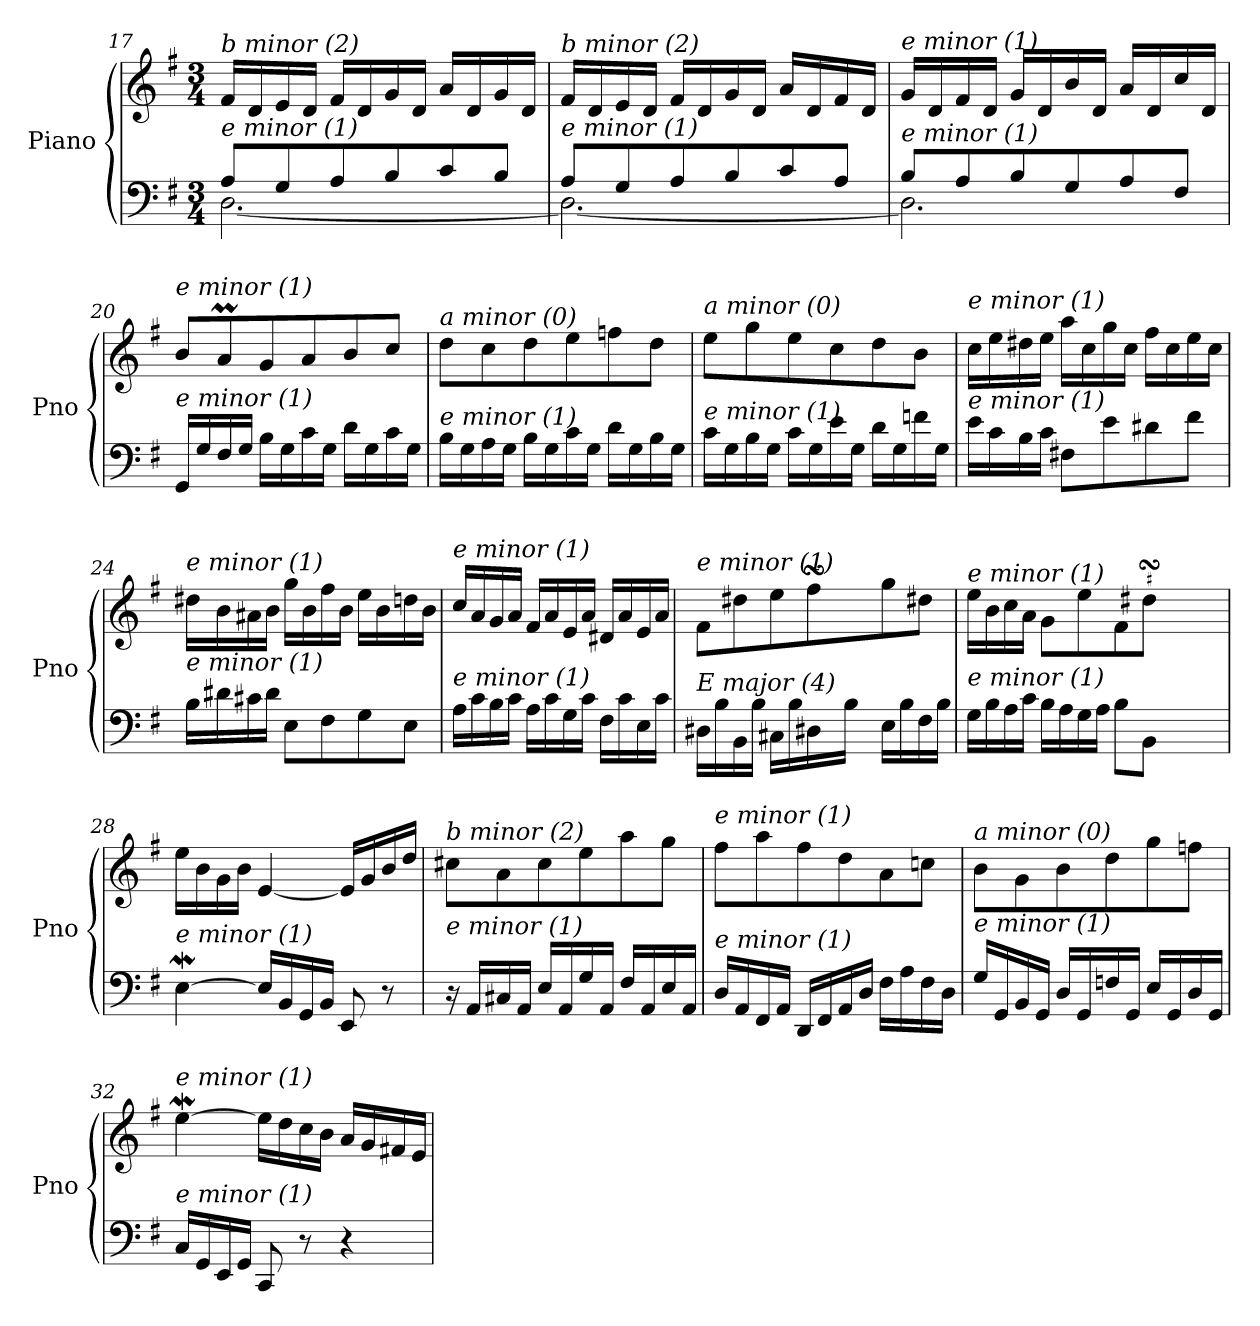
**kern	**kern
*part1	*part1
*staff2	*staff1
*I"Piano	*
*I'Pno	*
!!LO:PB:g=z
*clefF4	*clefG2
*k[f#]	*k[f#]
*M3/4	*M3/4
=17	=17
*^	*
!	!	!LO:TX:i:t=b minor (2)
!LO:TX:i:t=e minor (1)	!	!
8A/L	[2.D\	16f#/LL
.	.	16d/
8G/	.	16e/
.	.	16d/JJ
8A/	.	16f#/LL
.	.	16d/
8B/	.	16g/
.	.	16d/JJ
8c/	.	16a/LL
.	.	16d/
8B/J	.	16g/
.	.	16d/JJ
=18	=18	=18
!	!	!LO:TX:i:t=b minor (2)
!LO:TX:i:t=e minor (1)	!	!
8A/L	2.D\_	16f#/LL
.	.	16d/
8G/	.	16e/
.	.	16d/JJ
8A/	.	16f#/LL
.	.	16d/
8B/	.	16g/
.	.	16d/JJ
8c/	.	16a/LL
.	.	16d/
8A/J	.	16f#/
.	.	16d/JJ
=19	=19	=19
!	!	!LO:TX:i:t=e minor (1)
!LO:TX:i:t=e minor (1)	!	!
8B/L	2.D\]	16g/LL
.	.	16d/
8A/	.	16f#/
.	.	16d/JJ
8B/	.	16g/LL
.	.	16d/
8G/	.	16b/
.	.	16d/JJ
8A/	.	16a/LL
.	.	16d/
8F#/J	.	16cc/
.	.	16d/JJ
*v	*v	*
=20	=20
!	!LO:TX:i:t=e minor (1)
!LO:TX:i:t=e minor (1)	!
16GG/LL	8b/L
16G/	.
16F#/	8aM/
16G/JJ	.
16B\LL	8g/
16G\	.
16c\	8a/
16G\JJ	.
16d\LL	8b/
16G\	.
16c\	8cc/J
16G\JJ	.
!!LO:LB:g=z
=21	=21
!	!LO:TX:i:t=a minor (0)
!LO:TX:i:t=e minor (1)	!
16B\LL	8dd\L
16G\	.
16A\	8cc\
16G\JJ	.
16B\LL	8dd\
16G\	.
16c\	8ee\
16G\JJ	.
16d\LL	8ffn\
16G\	.
16B\	8dd\J
16G\JJ	.
=22	=22
!	!LO:TX:i:t=a minor (0)
!LO:TX:i:t=e minor (1)	!
16c\LL	8ee\L
16G\	.
16B\	8gg\
16G\JJ	.
16c\LL	8ee\
16G\	.
16e\	8cc\
16G\JJ	.
16d\LL	8dd\
16G\	.
16fn\	8b\J
16G\JJ	.
=23	=23
!	!LO:TX:i:t=e minor (1)
!LO:TX:i:t=e minor (1)	!
16e\LL	16cc\LL
16c\	16ee\
16B\	16dd#X\
16c\JJ	16ee\JJ
8F#X\L	16aa\LL
.	16cc\
8e\	16gg\
.	16cc\JJ
8d#X\	16ff#\LL
.	16cc\
8f#\J	16ee\
.	16cc\JJ
=24	=24
!	!LO:TX:i:t=e minor (1)
!LO:TX:i:t=e minor (1)	!
16B\LL	16dd#X\LL
16d#X\	16b\
16c#X\	16a#X\
16d#\JJ	16b\JJ
8E\L	16gg\LL
.	16b\
8F#\	16ff#\
.	16b\JJ
8G\	16ee\LL
.	16b\
8E\J	16ddn\
.	16b\JJ
!!LO:LB:g=z
=25	=25
!	!LO:TX:i:t=e minor (1)
!LO:TX:i:t=e minor (1)	!
16A\LL	16cc/LL
16c\	16a/
16B\	16g/
16c\JJ	16a/JJ
16A\LL	16f#/LL
16c\	16a/
16G\	16e/
16c\JJ	16a/JJ
16F#\LL	16d#X/LL
16c\	16a/
16E\	16e/
16c\JJ	16a/JJ
=26	=26
*^	*^
!	!	!LO:TX:i:t=e minor (1)	!
!LO:TX:i:t=E major (4)	!	!	!
4.ryy	16D#X\LL	8f#\L	4.ryy
.	16B\	.	.
.	16BB\	8dd#X\	.
.	16B\JJ	.	.
.	16C#X\LL	8ee\	.
.	16B\	.	.
8ryy	16D#X\	8ff#sSsS\	32gg!yy
.	.	.	32ff#!yy
.	16B\JJ	.	32ee!yy
.	.	.	32ff#!yy
4ryy	16E\LL	8gg\	4ryy
.	16B\	.	.
.	16F#\	8dd#X\J	.
.	16B\JJ	.	.
=27	=27	=27	=27
!	!	!LO:TX:i:t=e minor (1)	!
!LO:TX:i:t=e minor (1)	!	!	!
2ryy	16G\LL	16ee\LL	2ryy
.	16B\	16b\	.
.	16A\	16cc\	.
.	16c\JJ	16a\JJ	.
.	16B\LL	8g\L	.
.	16A\	.	.
.	16G\	8ee\	.
.	16A\JJ	.	.
8ryy	8B\L	8f#\	8ryy
8ryy	8BB\J	8dd#XsSsS\J	32ee!yy
.	.	.	32dd#!yy
.	.	.	32cc#X!yy
.	.	.	32dd#!yy
*v	*v	*	*
=28	=28	=28
!	!LO:TX:i:t=e minor (1)	!
!LO:TX:i:t=e minor (1)	!	!
*	*v	*v
[4EW\	16ee\LL
.	16b\
.	16g\
.	16b\JJ
16E/LL]	[4e/
16BB/	.
16GG/	.
16BB/JJ	.
8EE/	16e/LL]
.	16g/
8r	16b/
.	16dd/JJ
!!LO:LB:g=z
=29	=29
!	!LO:TX:i:t=b minor (2)
!LO:TX:i:t=e minor (1)	!
16r	8cc#X\L
16AA/LL	.
16C#X/	8a\
16AA/JJ	.
16E/LL	8cc#\
16AA/	.
16G/	8ee\
16AA/JJ	.
16F#/LL	8aa\
16AA/	.
16E/	8gg\J
16AA/JJ	.
=30	=30
!	!LO:TX:i:t=e minor (1)
!LO:TX:i:t=e minor (1)	!
16D/LL	8ff#\L
16AA/	.
16FF#/	8aa\
16AA/JJ	.
16DD/LL	8ff#\
16FF#/	.
16AA/	8dd\
16D/JJ	.
16F#\LL	8a\
16A\	.
16F#\	8ccn\J
16D\JJ	.
=31	=31
!	!LO:TX:i:t=a minor (0)
!LO:TX:i:t=e minor (1)	!
16G/LL	8b\L
16GG/	.
16BB/	8g\
16GG/JJ	.
16D/LL	8b\
16GG/	.
16Fn/	8dd\
16GG/JJ	.
16E/LL	8gg\
16GG/	.
16D/	8ffn\J
16GG/JJ	.
=32	=32
!	!LO:TX:i:t=e minor (1)
!LO:TX:i:t=e minor (1)	!
16C/LL	[4eeW\
16GG/	.
16EE/	.
16GG/JJ	.
8CC/	16ee\LL]
.	16dd\
8r	16cc\
.	16b\JJ
4r	16a/LL
.	16g/
.	16f#X/
.	16e/JJ
=	=
*-	*-
